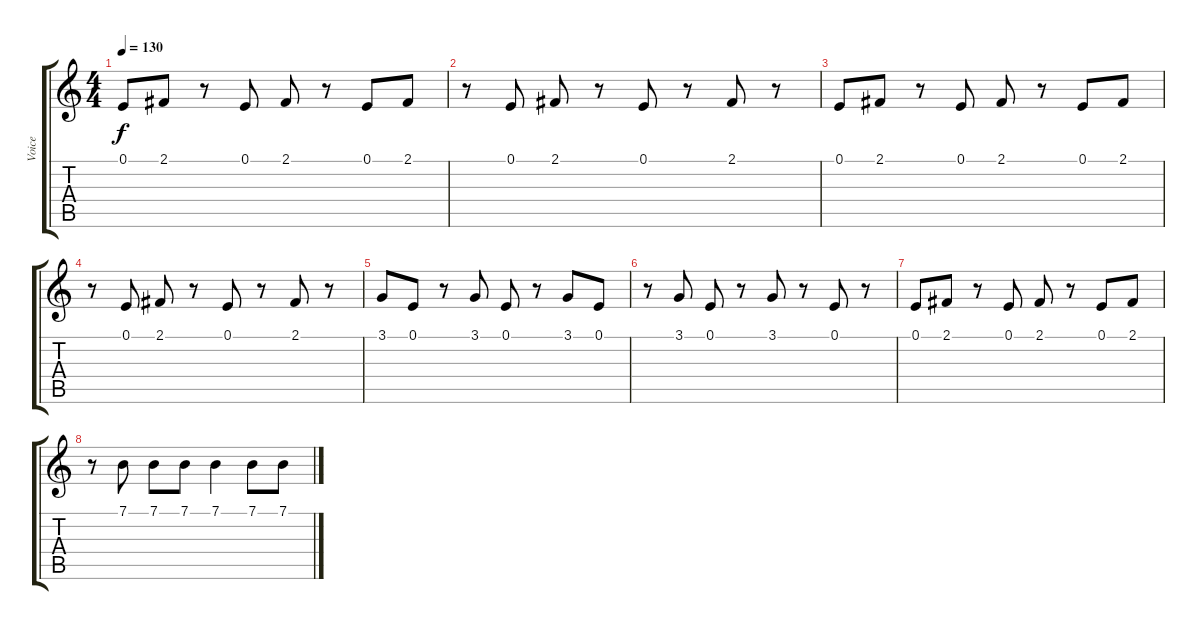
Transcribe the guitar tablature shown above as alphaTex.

\track ("Voice" "Voice") {instrument electricgrandpiano}
\staff {score tabs}
\tuning (E4 B3 G3 D3 A2 E2) {hide}
\ts (4 4)
\tempo 130
\clef g2
\ks c
0.1.8{dy f} 2.1.8 r.8 0.1.8 2.1.8 r.8 0.1.8 2.1.8 |
r.8 0.1.8 2.1.8 r.8 0.1.8 r.8 2.1.8 r.8 |
0.1.8 2.1.8 r.8 0.1.8 2.1.8 r.8 0.1.8 2.1.8 |
r.8 0.1.8 2.1.8 r.8 0.1.8 r.8 2.1.8 r.8 |
3.1.8 0.1.8 r.8 3.1.8 0.1.8 r.8 3.1.8 0.1.8 |
r.8 3.1.8 0.1.8 r.8 3.1.8 r.8 0.1.8 r.8 |
0.1.8 2.1.8 r.8 0.1.8 2.1.8 r.8 0.1.8 2.1.8 |
r.8 7.1.8 7.1.8 7.1.8 7.1.4 7.1.8 7.1.8
